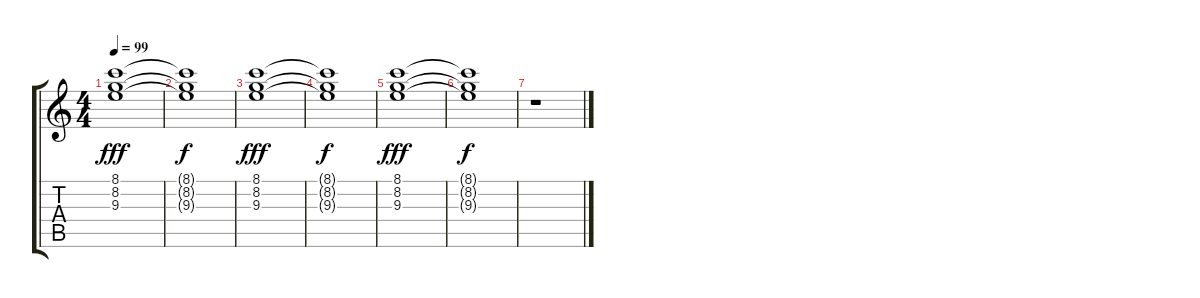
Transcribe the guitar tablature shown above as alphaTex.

\track "" {instrument electricbassfinger}
\staff {score tabs}
\tuning (E4 B3 G3 D3 A2 E2) {hide}
\ts (4 4)
\tempo 99
\clef g2
\ks c
(8.1 8.2 9.3).1{dy fff} |
(8.1{t} 8.2{t} 9.3{t}).1{dy f} |
(8.1 8.2 9.3).1{dy fff} |
(8.1{t} 8.2{t} 9.3{t}).1{dy f} |
(8.1 8.2 9.3).1{dy fff} |
(8.1{t} 8.2{t} 9.3{t}).1{dy f} |
r.1
